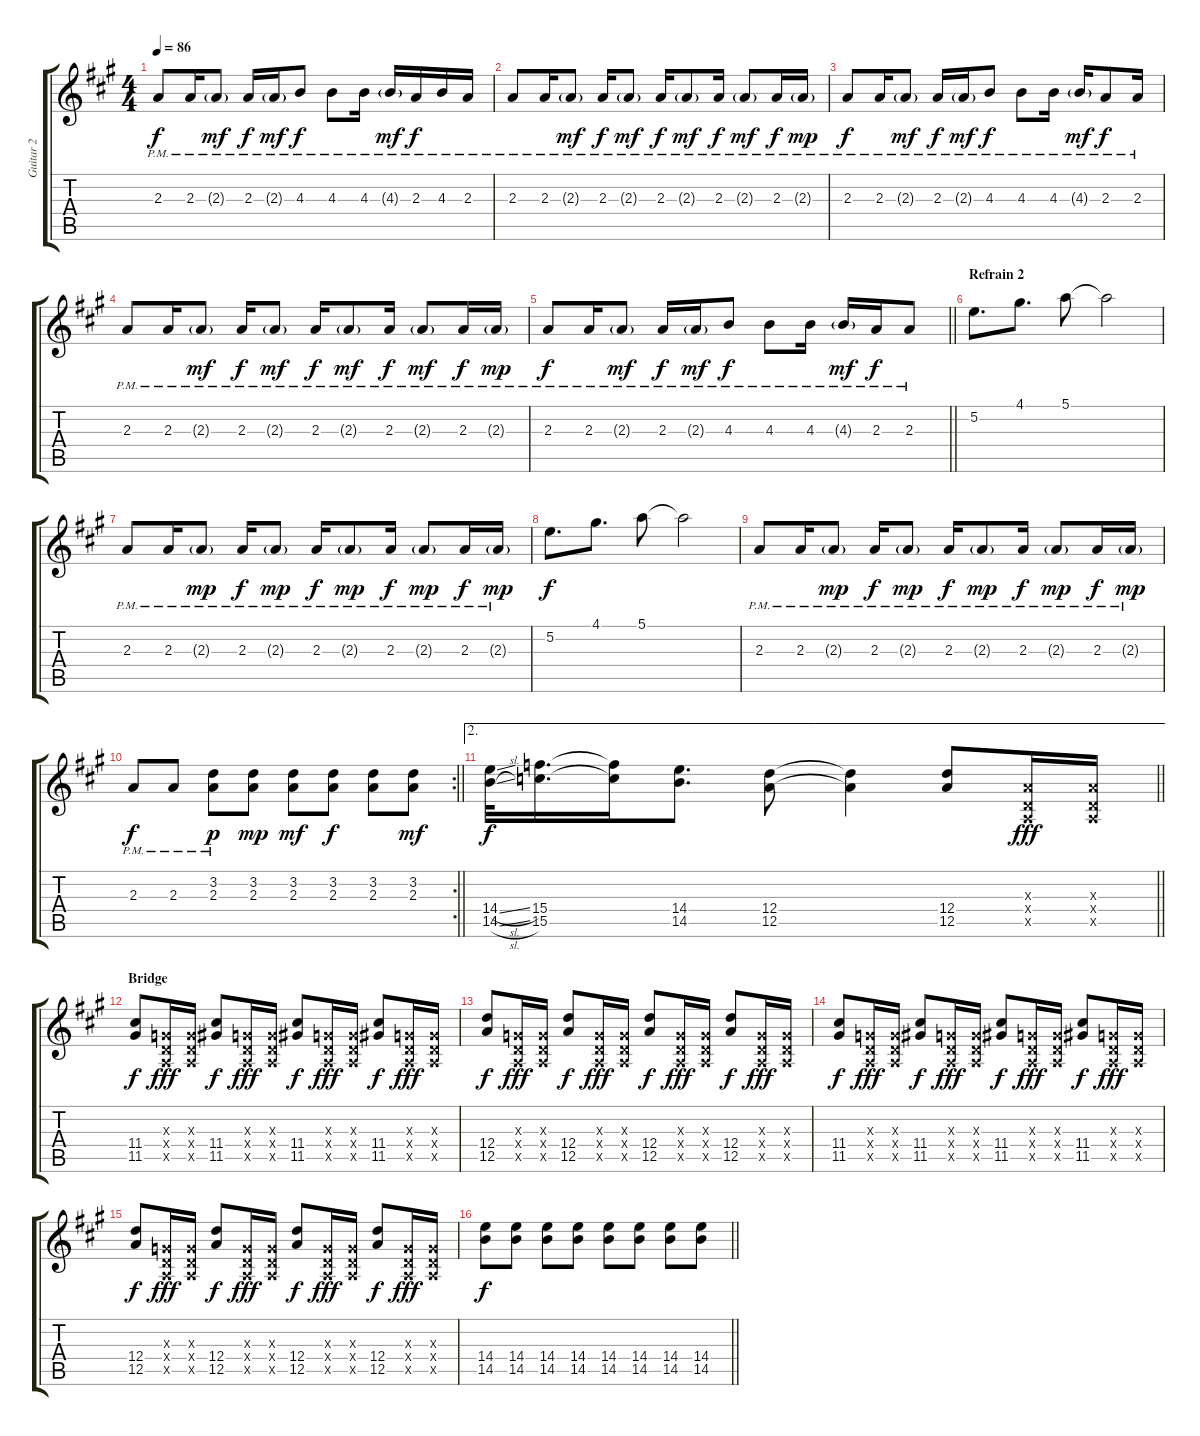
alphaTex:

\track ("Guitar 2" "Guitar 2") {instrument distortionguitar}
\staff {score tabs}
\tuning (E4 B3 G3 D3 A2 E2) {hide}
\ts (4 4)
\tempo 86
\clef g2
\ks a
2.3{pm}.8{dy f} 2.3{pm}.16 2.3{g pm}.8{dy mf} 2.3{pm}.16{dy f} 2.3{g pm}.16{dy mf} 4.3{pm}.8{dy f} 4.3{pm}.8 4.3{pm}.16 4.3{g pm}.16{dy mf} 2.3{pm}.16{dy f} 4.3{pm}.16 2.3{pm}.16 |
2.3{pm}.8 2.3{pm}.16 2.3{g pm}.8{dy mf} 2.3{pm}.16{dy f} 2.3{g pm}.8{dy mf} 2.3{pm}.16{dy f} 2.3{g pm}.8{dy mf} 2.3{pm}.16{dy f} 2.3{g pm}.8{dy mf} 2.3{pm}.16{dy f} 2.3{g pm}.16{dy mp} |
2.3{pm}.8{dy f} 2.3{pm}.16 2.3{g pm}.8{dy mf} 2.3{pm}.16{dy f} 2.3{g pm}.16{dy mf} 4.3{pm}.8{dy f} 4.3{pm}.8 4.3{pm}.16 4.3{g pm}.16{dy mf} 2.3{pm}.8{dy f} 2.3{pm}.16 |
2.3{pm}.8 2.3{pm}.16 2.3{g pm}.8{dy mf} 2.3{pm}.16{dy f} 2.3{g pm}.8{dy mf} 2.3{pm}.16{dy f} 2.3{g pm}.8{dy mf} 2.3{pm}.16{dy f} 2.3{g pm}.8{dy mf} 2.3{pm}.16{dy f} 2.3{g pm}.16{dy mp} |
\barLineRight lightlight
2.3{pm}.8{dy f} 2.3{pm}.16 2.3{g pm}.8{dy mf} 2.3{pm}.16{dy f} 2.3{g pm}.16{dy mf} 4.3{pm}.8{dy f} 4.3{pm}.8 4.3{pm}.16 4.3{g pm}.16{dy mf} 2.3{pm}.16{dy f} 2.3{pm}.8 |
\section ("" "Refrain 2")
5.2.8{d volume 12 instrument distortionguitar} 4.1.8{d} 5.1.8 5.1{t}.2 |
2.3{pm}.8{instrument electricguitarmuted} 2.3{pm}.16 2.3{g pm}.8{dy mp} 2.3{pm}.16{dy f} 2.3{g pm}.8{dy mp} 2.3{pm}.16{dy f} 2.3{g pm}.8{dy mp} 2.3{pm}.16{dy f} 2.3{g pm}.8{dy mp} 2.3{pm}.16{dy f} 2.3{g pm}.16{dy mp} |
5.2.8{d dy f instrument distortionguitar} 4.1.8{d} 5.1.8 5.1{t}.2 |
2.3{pm}.8{instrument electricguitarmuted} 2.3{pm}.16 2.3{g pm}.8{dy mp} 2.3{pm}.16{dy f} 2.3{g pm}.8{dy mp} 2.3{pm}.16{dy f} 2.3{g pm}.8{dy mp} 2.3{pm}.16{dy f} 2.3{g pm}.8{dy mp} 2.3{pm}.16{dy f} 2.3{g pm}.16{dy mp} |
\rc 2
\barLineRight lightlight
2.3{pm}.8{dy f} 2.3{pm}.8 (3.2{pm} 2.3{pm}).8{dy p instrument distortionguitar} (3.2 2.3).8{dy mp} (3.2 2.3).8{dy mf} (3.2 2.3).8{dy f} (3.2 2.3).8 (3.2 2.3).8{dy mf} |
\ae 2
\barLineRight lightlight
(14.4{sl} 14.5{sl}).32{dy f} (15.4 15.5).16{d} (15.4{t} 15.5{t}).16 (14.4 14.5).8{d} (12.4 12.5).8 (12.4{t} 12.5{t}).4 (12.4 12.5).8 (2.3{x} 0.4{x} 0.5{x}).16{dy fff} (2.3{x} 0.4{x} 0.5{x}).16 |
\section ("" "Bridge")
(11.4 11.5).8{dy f} (0.3{x} 0.4{x} 0.5{x}).16{dy fff} (0.3{x} 0.4{x} 0.5{x}).16 (11.4 11.5).8{dy f} (0.3{x} 0.4{x} 0.5{x}).16{dy fff} (0.3{x} 0.4{x} 0.5{x}).16 (11.4 11.5).8{dy f} (0.3{x} 0.4{x} 0.5{x}).16{dy fff} (0.3{x} 0.4{x} 0.5{x}).16 (11.4 11.5).8{dy f} (0.3{x} 0.4{x} 0.5{x}).16{dy fff} (0.3{x} 0.4{x} 0.5{x}).16 |
(12.4 12.5).8{dy f} (0.3{x} 0.4{x} 0.5{x}).16{dy fff} (0.3{x} 0.4{x} 0.5{x}).16 (12.4 12.5).8{dy f} (0.3{x} 0.4{x} 0.5{x}).16{dy fff} (0.3{x} 0.4{x} 0.5{x}).16 (12.4 12.5).8{dy f} (0.3{x} 0.4{x} 0.5{x}).16{dy fff} (0.3{x} 0.4{x} 0.5{x}).16 (12.4 12.5).8{dy f} (0.3{x} 0.4{x} 0.5{x}).16{dy fff} (0.3{x} 0.4{x} 0.5{x}).16 |
(11.4 11.5).8{dy f} (0.3{x} 0.4{x} 0.5{x}).16{dy fff} (0.3{x} 0.4{x} 0.5{x}).16 (11.4 11.5).8{dy f} (0.3{x} 0.4{x} 0.5{x}).16{dy fff} (0.3{x} 0.4{x} 0.5{x}).16 (11.4 11.5).8{dy f} (0.3{x} 0.4{x} 0.5{x}).16{dy fff} (0.3{x} 0.4{x} 0.5{x}).16 (11.4 11.5).8{dy f} (0.3{x} 0.4{x} 0.5{x}).16{dy fff} (0.3{x} 0.4{x} 0.5{x}).16 |
(12.4 12.5).8{dy f} (0.3{x} 0.4{x} 0.5{x}).16{dy fff} (0.3{x} 0.4{x} 0.5{x}).16 (12.4 12.5).8{dy f} (0.3{x} 0.4{x} 0.5{x}).16{dy fff} (0.3{x} 0.4{x} 0.5{x}).16 (12.4 12.5).8{dy f} (0.3{x} 0.4{x} 0.5{x}).16{dy fff} (0.3{x} 0.4{x} 0.5{x}).16 (12.4 12.5).8{dy f} (0.3{x} 0.4{x} 0.5{x}).16{dy fff} (0.3{x} 0.4{x} 0.5{x}).16 |
\barLineRight lightlight
(14.4 14.5).8{dy f} (14.4 14.5).8 (14.4 14.5).8 (14.4 14.5).8 (14.4 14.5).8 (14.4 14.5).8 (14.4 14.5).8 (14.4 14.5).8
